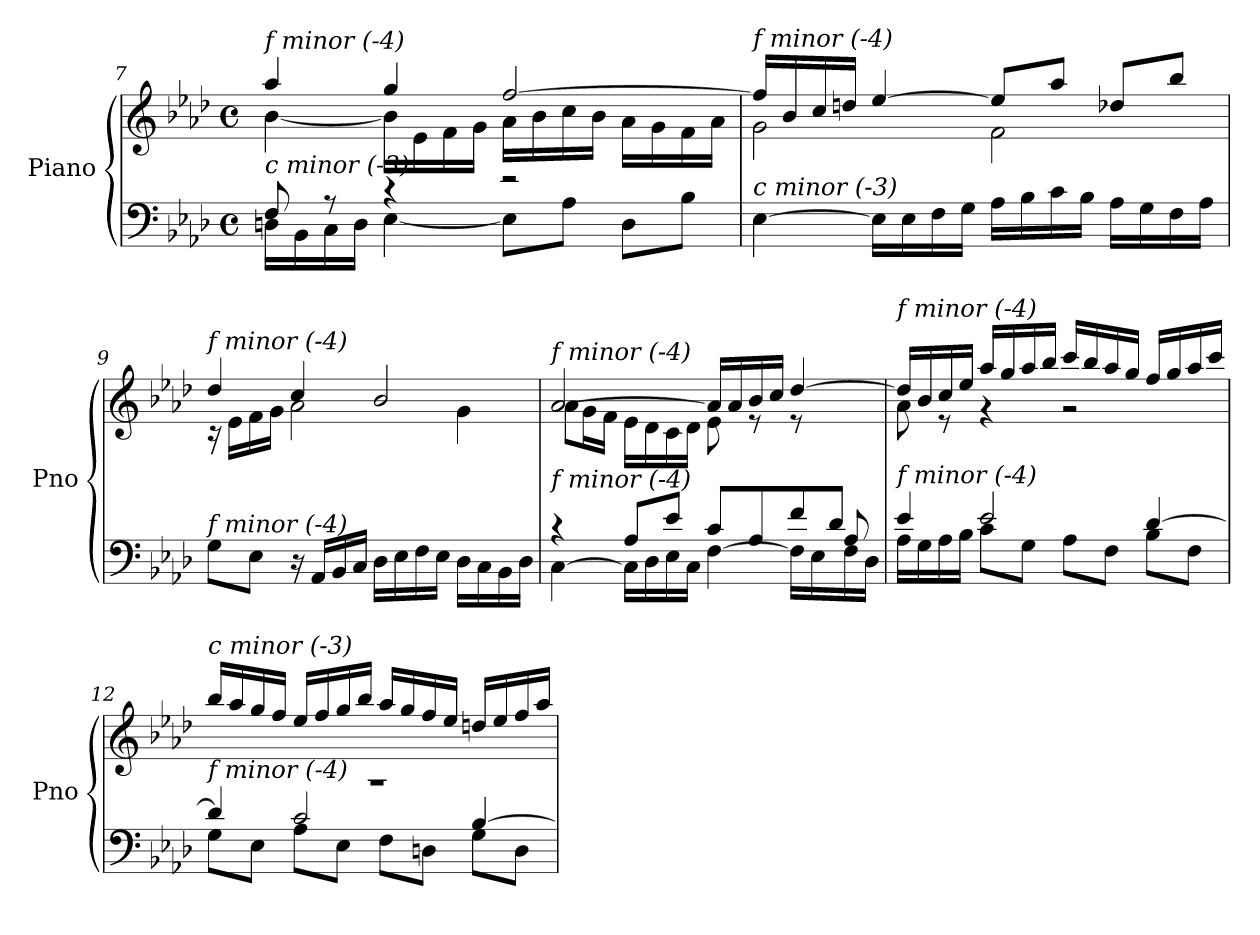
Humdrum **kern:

**kern	**kern
*part1	*part1
*staff2	*staff1
*I"Piano	*
*I'Pno	*
!!LO:LB:g=z
*clefF4	*clefG2
*k[b-e-a-d-]	*k[b-e-a-d-]
*M4/4	*M4/4
*met(c)	*met(c)
=7	=7
*^	*^
!	!	!LO:TX:i:t=f minor (-4)	!
!LO:TX:i:t=c minor (-3)	!	!	!
8F/	16Dn\LL	4aa-/	[4b-\
.	16BB-\	.	.
8r	16C\	.	.
.	16D\JJ	.	.
4r	[4E-\	4gg/	16b-\LL]
.	.	.	16e-\
.	.	.	16f\
.	.	.	16g\JJ
2r	8E-\L]	[2ff/	16a-\LL
.	.	.	16b-\
.	8A-\J	.	16cc\
.	.	.	16b-\JJ
.	8D\L	.	16a-\LL
.	.	.	16g\
.	8B-\J	.	16f\
.	.	.	16a-\JJ
*v	*v	*	*
=8	=8	=8
!	!LO:TX:i:t=f minor (-4)	!
!LO:TX:i:t=c minor (-3)	!	!
[4E-\	16ff/LL]	2g\
.	16b-/	.
.	16cc/	.
.	16ddn/JJ	.
16E-\LL]	[4ee-/	.
16E-\	.	.
16F\	.	.
16G\JJ	.	.
16A-\LL	8ee-/L]	2f\
16B-\	.	.
16c\	8aa-/J	.
16B-\JJ	.	.
16A-\LL	8dd-X/L	.
16G\	.	.
16F\	8bb-/J	.
16A-\JJ	.	.
!!LO:LB:g=z	!!
=9	=9	=9
!	!LO:TX:i:t=f minor (-4)	!
!LO:TX:i:t=f minor (-4)	!	!
8G\L	4dd-/	16r
.	.	16e-\LL
8E-\J	.	16f\
.	.	16g\JJ
16r	4cc/	2a-\
16AA-/LL	.	.
16BB-/	.	.
16C/JJ	.	.
16D-\LL	2b-/	.
16E-\	.	.
16F\	.	.
16E-\JJ	.	.
16D-\LL	.	4g\
16C\	.	.
16BB-\	.	.
16D-\JJ	.	.
!!LO:PB:g=z	!!
=10	=10	=10
*^	*	*
*	*^	*	*
!	!	!	!LO:TX:i:t=f minor (-4)	!
!LO:TX:i:t=f minor (-4)	!	!	!	!
2..ryy	4r	[4C\	[2a-/	8a-\L
.	.	.	.	16g\L
.	.	.	.	16f\JJ
.	8A-/L	16C\LL]	.	16e-\LL
.	.	16D-\	.	16d-\
.	8e-/J	16E-\	.	16c\
.	.	16C\JJ	.	16d-\JJ
.	8c/L	[4F\	16a-/LL]	8e-\
.	.	.	16a-/	.
.	8A-/	.	16b-/	8r
.	.	.	16cc/JJ	.
.	8f/	16F\LL]	[4dd-/	8r
.	.	16E-\	.	.
8A-/	8d-/J	16F\	.	8ryy
.	.	16D-\JJ	.	.
=11	=11	=11	=11	=11
!	!	!	!LO:TX:i:t=f minor (-4)	!
!LO:TX:i:t=f minor (-4)	!	!	!	!
*	*v	*v	*	*
4e-/	16A-\LL	16dd-/LL]	8a-\
.	16G\	16b-/	.
.	16A-\	16cc/	8r
.	16B-\JJ	16ee-/JJ	.
2e-/	8c\L	16aa-/LL	4r
.	.	16gg/	.
.	8G\J	16aa-/	.
.	.	16bb-/JJ	.
.	8A-\L	16ccc/LL	2r
.	.	16bb-/	.
.	8F\J	16aa-/	.
.	.	16gg/JJ	.
[4d-/	8B-\L	16ff/LL	.
.	.	16gg/	.
.	8F\J	16aa-/	.
.	.	16ccc/JJ	.
!!LO:PB:g=z	!!
=12	=12	=12	=12
!	!	!LO:TX:i:t=c minor (-3)	!
!LO:TX:i:t=f minor (-4)	!	!	!
4d-/]	8G\L	1rA	16bb-/LL
.	.	.	16aa-/
.	8E-\J	.	16gg/
.	.	.	16ff/JJ
2c/	8A-\L	.	16ee-/LL
.	.	.	16ff/
.	8E-\J	.	16gg/
.	.	.	16bb-/JJ
.	8F\L	.	16aa-/LL
.	.	.	16gg/
.	8Dn\J	.	16ff/
.	.	.	16ee-/JJ
[4B-/	8G\L	.	16ddn/LL
.	.	.	16ee-/
.	8D\J	.	16ff/
.	.	.	16aa-/JJ
*v	*v	*	*
*	*v	*v
=	=
*-	*-
